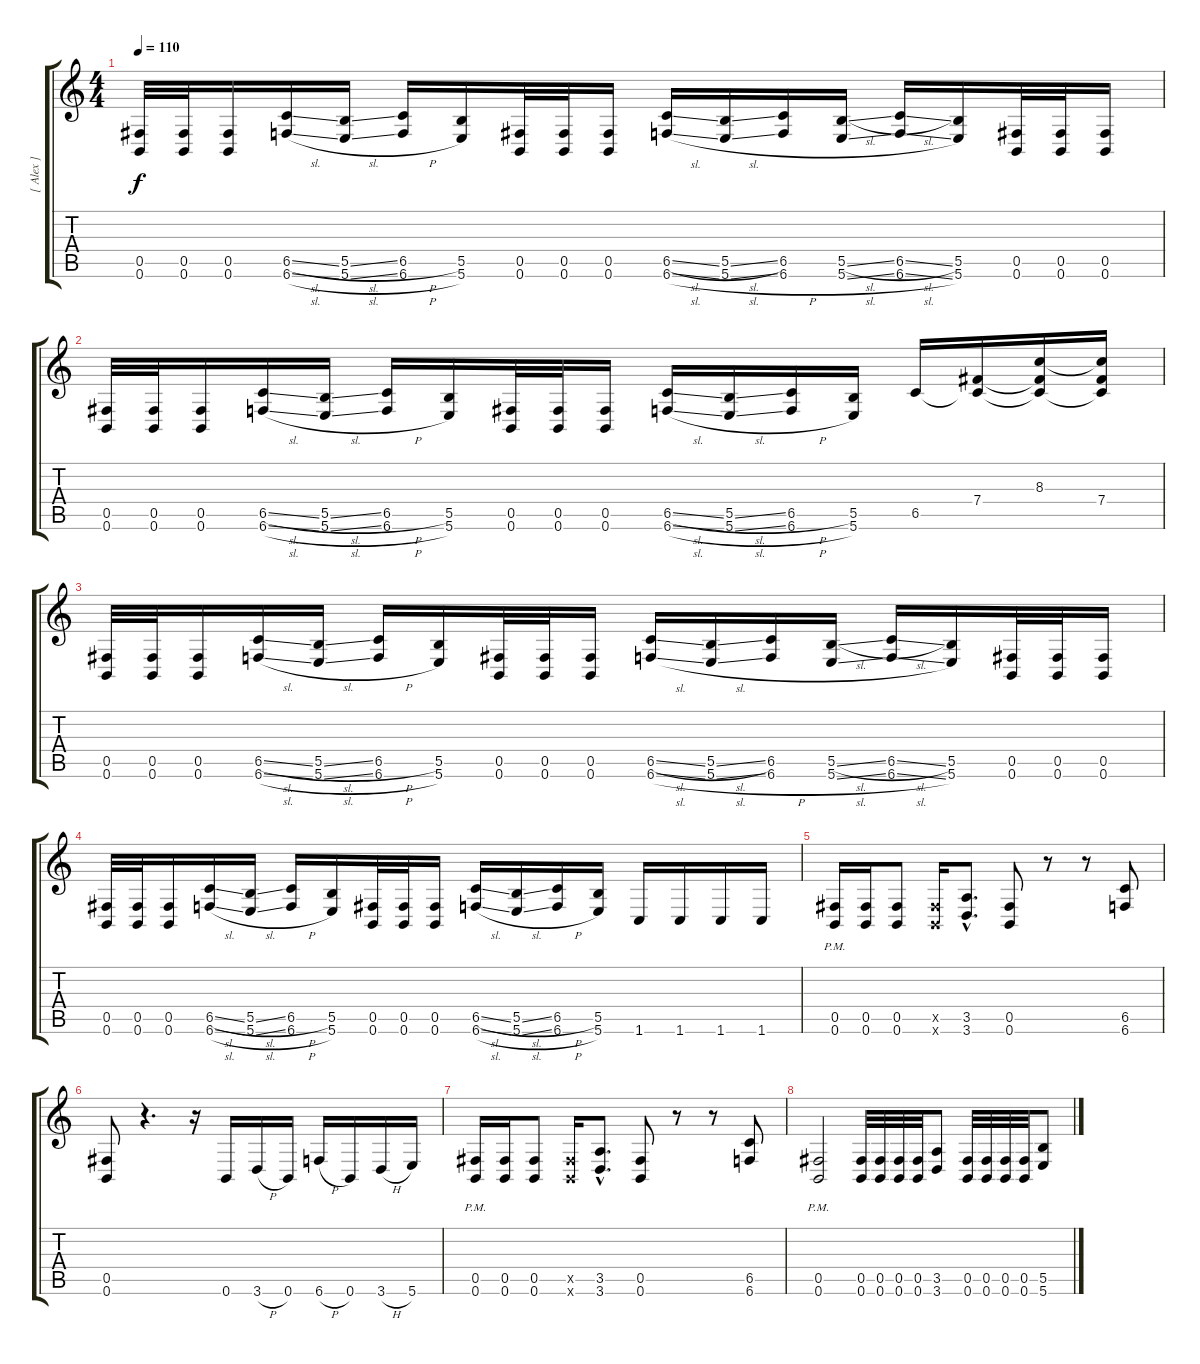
\track ("[ Alex ]" "[ Alex ]") {instrument distortionguitar}
\staff {score tabs}
\tuning (Db4 Ab3 E3 B2 Gb2 B1) {hide}
\ts (4 4)
\tempo 110
\clef g2
\ks c
(0.5 0.6).32{dy f} (0.5 0.6).32 (0.5 0.6).16 (6.5{sl} 6.6{sl}).16 (5.5{sl} 5.6{sl}).16 (6.5{h} 6.6{h}).16 (5.5 5.6).16 (0.5 0.6).32 (0.5 0.6).32 (0.5 0.6).16 (6.5{sl} 6.6{sl}).16 (5.5{sl} 5.6{sl}).16 (6.5 6.6{h}).16 (5.5{sl} 5.6{sl}).16 (6.5{sl} 6.6{sl}).16 (5.5 5.6).16 (0.5 0.6).32 (0.5 0.6).32 (0.5 0.6).16 |
(0.5 0.6).32 (0.5 0.6).32 (0.5 0.6).16 (6.5{sl} 6.6{sl}).16 (5.5{sl} 5.6{sl}).16 (6.5{h} 6.6{h}).16 (5.5 5.6).16 (0.5 0.6).32 (0.5 0.6).32 (0.5 0.6).16 (6.5{sl} 6.6{sl}).16 (5.5{sl} 5.6{sl}).16 (6.5{h} 6.6{h}).16 (5.5 5.6).16 6.5.16 (7.4 6.5{t}).16 (8.3 7.4{t} 6.5{t}).16 (8.3{t} 7.4 6.5{t}).16 |
(0.5 0.6).32 (0.5 0.6).32 (0.5 0.6).16 (6.5{sl} 6.6{sl}).16 (5.5{sl} 5.6{sl}).16 (6.5{h} 6.6{h}).16 (5.5 5.6).16 (0.5 0.6).32 (0.5 0.6).32 (0.5 0.6).16 (6.5{sl} 6.6{sl}).16 (5.5{sl} 5.6{sl}).16 (6.5 6.6{h}).16 (5.5{sl} 5.6{sl}).16 (6.5{sl} 6.6{sl}).16 (5.5 5.6).16 (0.5 0.6).32 (0.5 0.6).32 (0.5 0.6).16 |
(0.5 0.6).32 (0.5 0.6).32 (0.5 0.6).16 (6.5{sl} 6.6{sl}).16 (5.5{sl} 5.6{sl}).16 (6.5{h} 6.6{h}).16 (5.5 5.6).16 (0.5 0.6).32 (0.5 0.6).32 (0.5 0.6).16 (6.5{sl} 6.6{sl}).16 (5.5{sl} 5.6{sl}).16 (6.5{h} 6.6{h}).16 (5.5 5.6).16 1.6.16 1.6.16 1.6.16 1.6.16 |
(0.5{pm} 0.6{pm}).16 (0.5 0.6).16 (0.5 0.6).8 (0.5{x} 0.6{x}).16 (3.5{hac} 3.6{hac}).8{d} (0.5 0.6).8 r.8 r.8 (6.5 6.6).8 |
(0.5 0.6).8 r.4{d} r.16 0.6.16 3.6{h}.16 0.6.16 6.6{h}.16 0.6.16 3.6{h}.16 5.6.16 |
(0.5{pm} 0.6{pm}).16 (0.5 0.6).16 (0.5 0.6).8 (0.5{x} 0.6{x}).16 (3.5{hac} 3.6{hac}).8{d} (0.5 0.6).8 r.8 r.8 (6.5 6.6).8 |
(0.5{pm} 0.6{pm}).2 (0.5 0.6).32 (0.5 0.6).32 (0.5 0.6).32 (0.5 0.6).32 (3.5 3.6).8 (0.5 0.6).32 (0.5 0.6).32 (0.5 0.6).32 (0.5 0.6).32 (5.5 5.6).8
